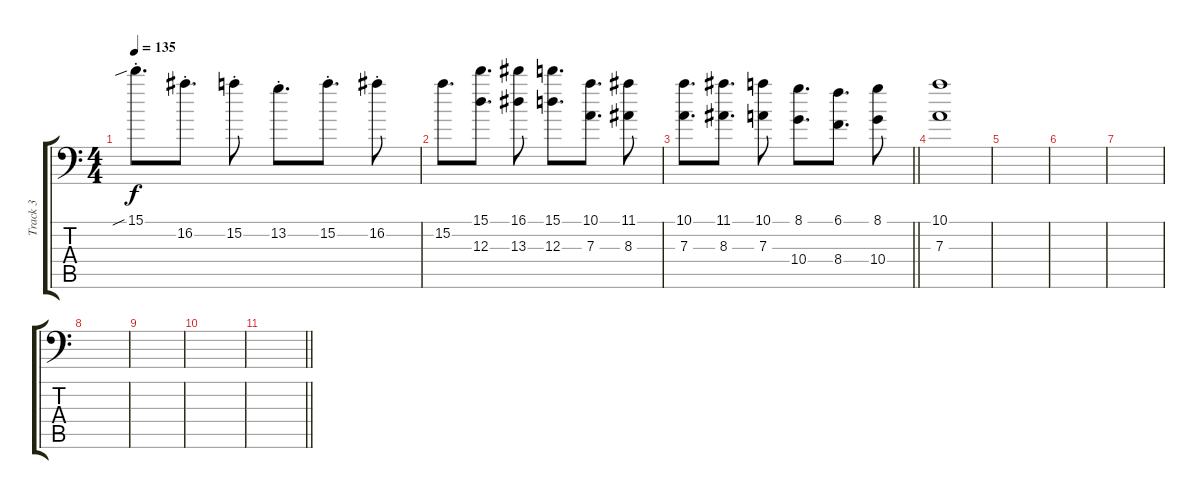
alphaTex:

\track ("Track 3" "Track 3") {instrument distortionguitar}
\staff {score tabs}
\tuning (B3 Gb3 D3 A2 E2 A1) {hide}
\ts (4 4)
\tempo 135
\clef f4
\ks c
15.1{sib st}.8{d dy f} 16.2{st}.8{d} 15.2{st}.8 13.2{st}.8{d} 15.2{st}.8{d} 16.2{st}.8 |
15.2.8{d} (15.1 12.3).8{d} (16.1 13.3).8 (15.1 12.3).8{d} (10.1 7.3).8{d} (11.1 8.3).8 |
\barLineRight lightlight
(10.1 7.3).8{d} (11.1 8.3).8{d} (10.1 7.3).8 (8.1 10.4).8{d} (6.1 8.4).8{d txt ""} (8.1 10.4).8 |
(10.1 7.3).1 |
|
|
|
|
|
|
\barLineRight lightlight
